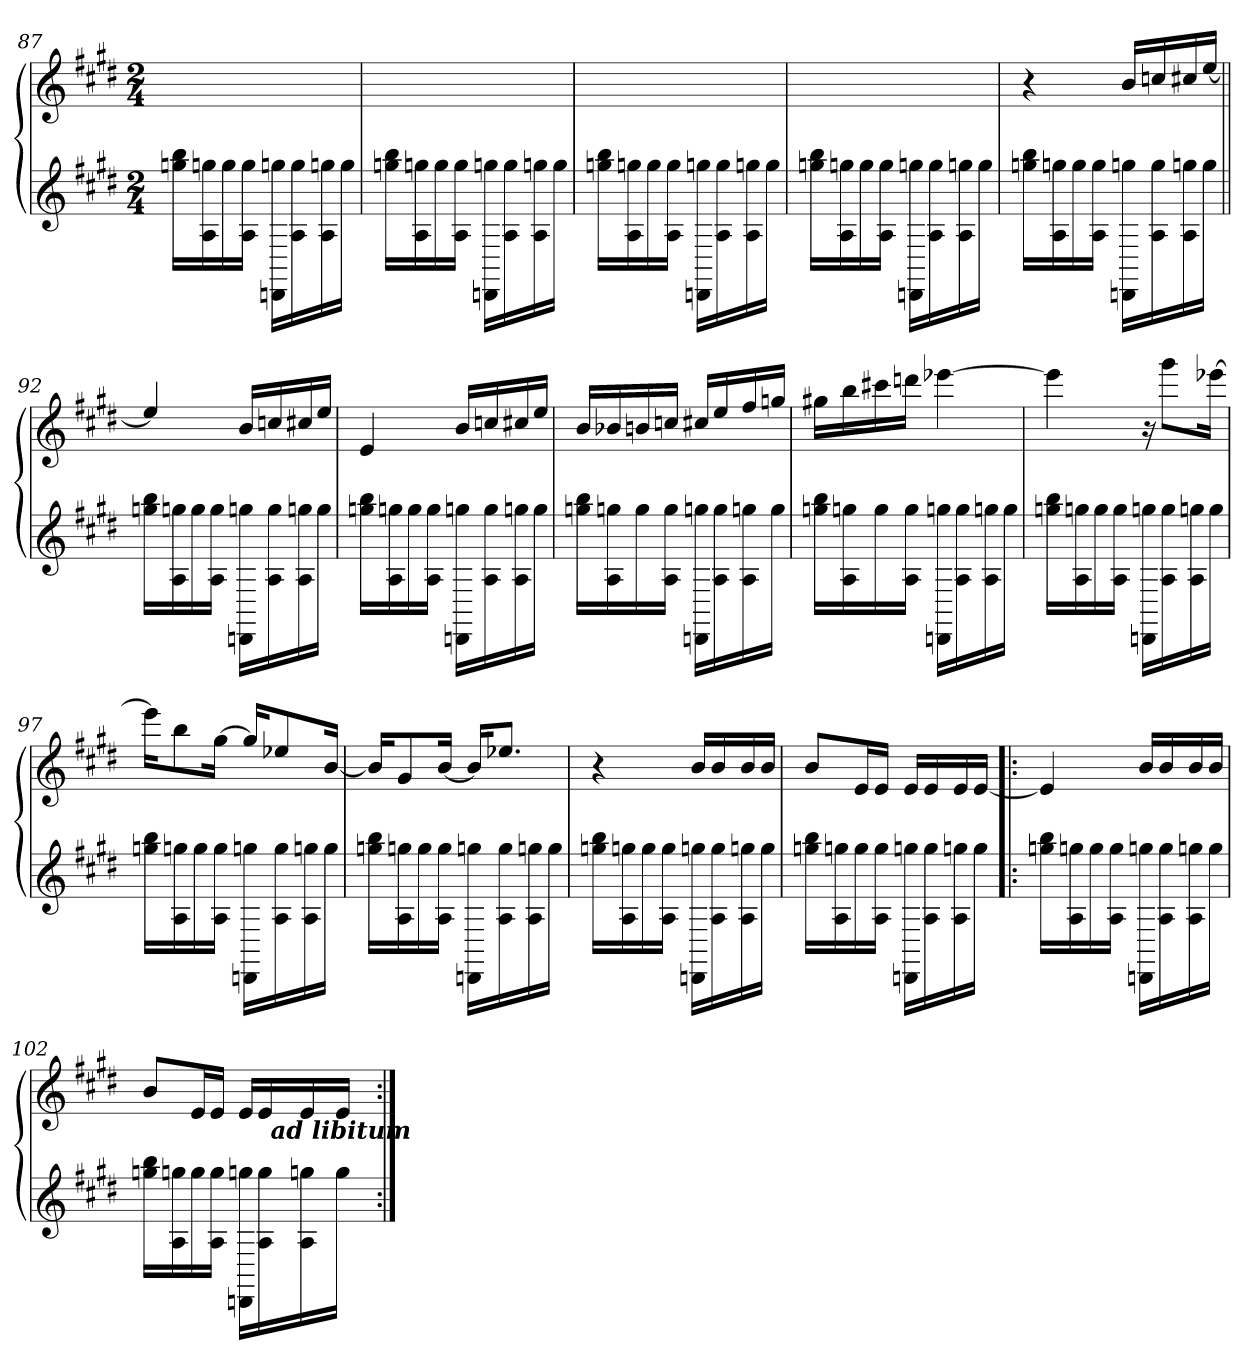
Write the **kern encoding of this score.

**kern	**kern
*part2	*part1
*staff2	*staff1
*clefG2	*clefG2
*ITrd-7c-12	*
*k[f#c#g#d#]	*k[f#c#g#d#]
*E:	*E:
*M2/4	*M2/4
=87	=87
16gggn\ 16bbb\LL	2ryy
16a\ 16gggn\	.
16ggg\	.
16a\ 16ggg\JJ	.
16Dn\ 16gggn\LL	.
16a\ 16ggg\	.
16a\ 16gggn\	.
16ggg\JJ	.
=88	=88
16gggn\ 16bbb\LL	2ryy
16a\ 16gggn\	.
16ggg\	.
16a\ 16ggg\JJ	.
16Dn\ 16gggn\LL	.
16a\ 16ggg\	.
16a\ 16gggn\	.
16ggg\JJ	.
=89	=89
16gggn\ 16bbb\LL	2ryy
16a\ 16gggn\	.
16ggg\	.
16a\ 16ggg\JJ	.
16Dn\ 16gggn\LL	.
16a\ 16ggg\	.
16a\ 16gggn\	.
16ggg\JJ	.
=90	=90
16gggn\ 16bbb\LL	2ryy
16a\ 16gggn\	.
16ggg\	.
16a\ 16ggg\JJ	.
16Dn\ 16gggn\LL	.
16a\ 16ggg\	.
16a\ 16gggn\	.
16ggg\JJ	.
=91	=91
16gggn\ 16bbb\LL	4r
16a\ 16gggn\	.
16ggg\	.
16a\ 16ggg\JJ	.
16Dn\ 16gggn\LL	16b/LL
16a\ 16ggg\	16ccn/
16a\ 16gggn\	16cc#X/
16ggg\JJ	[16ee/JJ
=92||	=92||
*	*^
16gggn\ 16bbb\LL	4ee/]	2ryy
16a\ 16gggn\	.	.
16ggg\	.	.
16a\ 16ggg\JJ	.	.
16Dn\ 16gggn\LL	16b/LL	.
16a\ 16ggg\	16ccn/	.
16a\ 16gggn\	16cc#X/	.
16ggg\JJ	16ee/JJ	.
*	*v	*v
=93	=93
16gggn\ 16bbb\LL	4e/
16a\ 16gggn\	.
16ggg\	.
16a\ 16ggg\JJ	.
16Dn\ 16gggn\LL	16b/LL
16a\ 16ggg\	16ccn/
16a\ 16gggn\	16cc#X/
16ggg\JJ	16ee/JJ
!!LO:LB:g=z
=94	=94
16gggn\ 16bbb\LL	16b/LL
16a\ 16gggn\	16b-X/
16ggg\	16bn/
16a\ 16ggg\JJ	16ccn/JJ
16Dn\ 16gggn\LL	16cc#X/LL
16a\ 16ggg\	16ee/
16a\ 16gggn\	16ff#/
16ggg\JJ	16ggn/JJ
=95	=95
16gggn\ 16bbb\LL	16gg#X\LL
16a\ 16gggn\	16bb\
16ggg\	16ccc#X\
16a\ 16ggg\JJ	16dddn\JJ
16Dn\ 16gggn\LL	[4eee-X\
16a\ 16ggg\	.
16a\ 16gggn\	.
16ggg\JJ	.
=96	=96
16gggn\ 16bbb\LL	4eee-\]
16a\ 16gggn\	.
16ggg\	.
16a\ 16ggg\JJ	.
16Dn\ 16gggn\LL	16r
16a\ 16ggg\	8ggg#\L
16a\ 16gggn\	.
16ggg\JJ	[16eee-X\Jk
=97	=97
16gggn\ 16bbb\LL	16eee-\KL]
16a\ 16gggn\	8bb\
16ggg\	.
16a\ 16ggg\JJ	[16gg#\Jk
16Dn\ 16gggn\LL	16gg#/KL]
16a\ 16ggg\	8ee-X/
16a\ 16gggn\	.
16ggg\JJ	[16b/Jk
=98	=98
16gggn\ 16bbb\LL	16b/KL]
16a\ 16gggn\	8g#/
16ggg\	.
16a\ 16ggg\JJ	[16b/Jk
16Dn\ 16gggn\LL	16b/KL]
16a\ 16ggg\	8.ee-X/J
16a\ 16gggn\	.
16ggg\JJ	.
!!LO:LB:g=z
=99	=99
16gggn\ 16bbb\LL	4r
16a\ 16gggn\	.
16ggg\	.
16a\ 16ggg\JJ	.
16Dn\ 16gggn\LL	16b/LL
16a\ 16ggg\	16b/
16a\ 16gggn\	16b/
16ggg\JJ	16b/JJ
=100	=100
16gggn\ 16bbb\LL	8b/L
16a\ 16gggn\	.
16ggg\	16e/L
16a\ 16ggg\JJ	16e/JJ
16Dn\ 16gggn\LL	16e/LL
16a\ 16ggg\	16e/
16a\ 16gggn\	16e/
16ggg\JJ	[16e/JJ
=101!|:	=101!|:
16gggn\ 16bbb\LL	4e/]
16a\ 16gggn\	.
16ggg\	.
16a\ 16ggg\JJ	.
16Dn\ 16gggn\LL	16b/LL
16a\ 16ggg\	16b/
16a\ 16gggn\	16b/
16ggg\JJ	16b/JJ
=102	=102
*	*^
16gggn\ 16bbb\LL	8b/L	4ryy
16a\ 16gggn\	.	.
16ggg\	16e/L	.
16a\ 16ggg\JJ	16e/JJ	.
16Dn\ 16gggn\LL	16e/LL	16.ryy
16a\ 16ggg\	16e/	.
!	!	!LO:TX:b:Bi:t=ad libitum
.	.	8ryy
16a\ 16gggn\	16e/	.
16ggg\JJ	16e/JJ	.
.	.	32ryy
*	*v	*v
=:|!	=:|!
*-	*-
